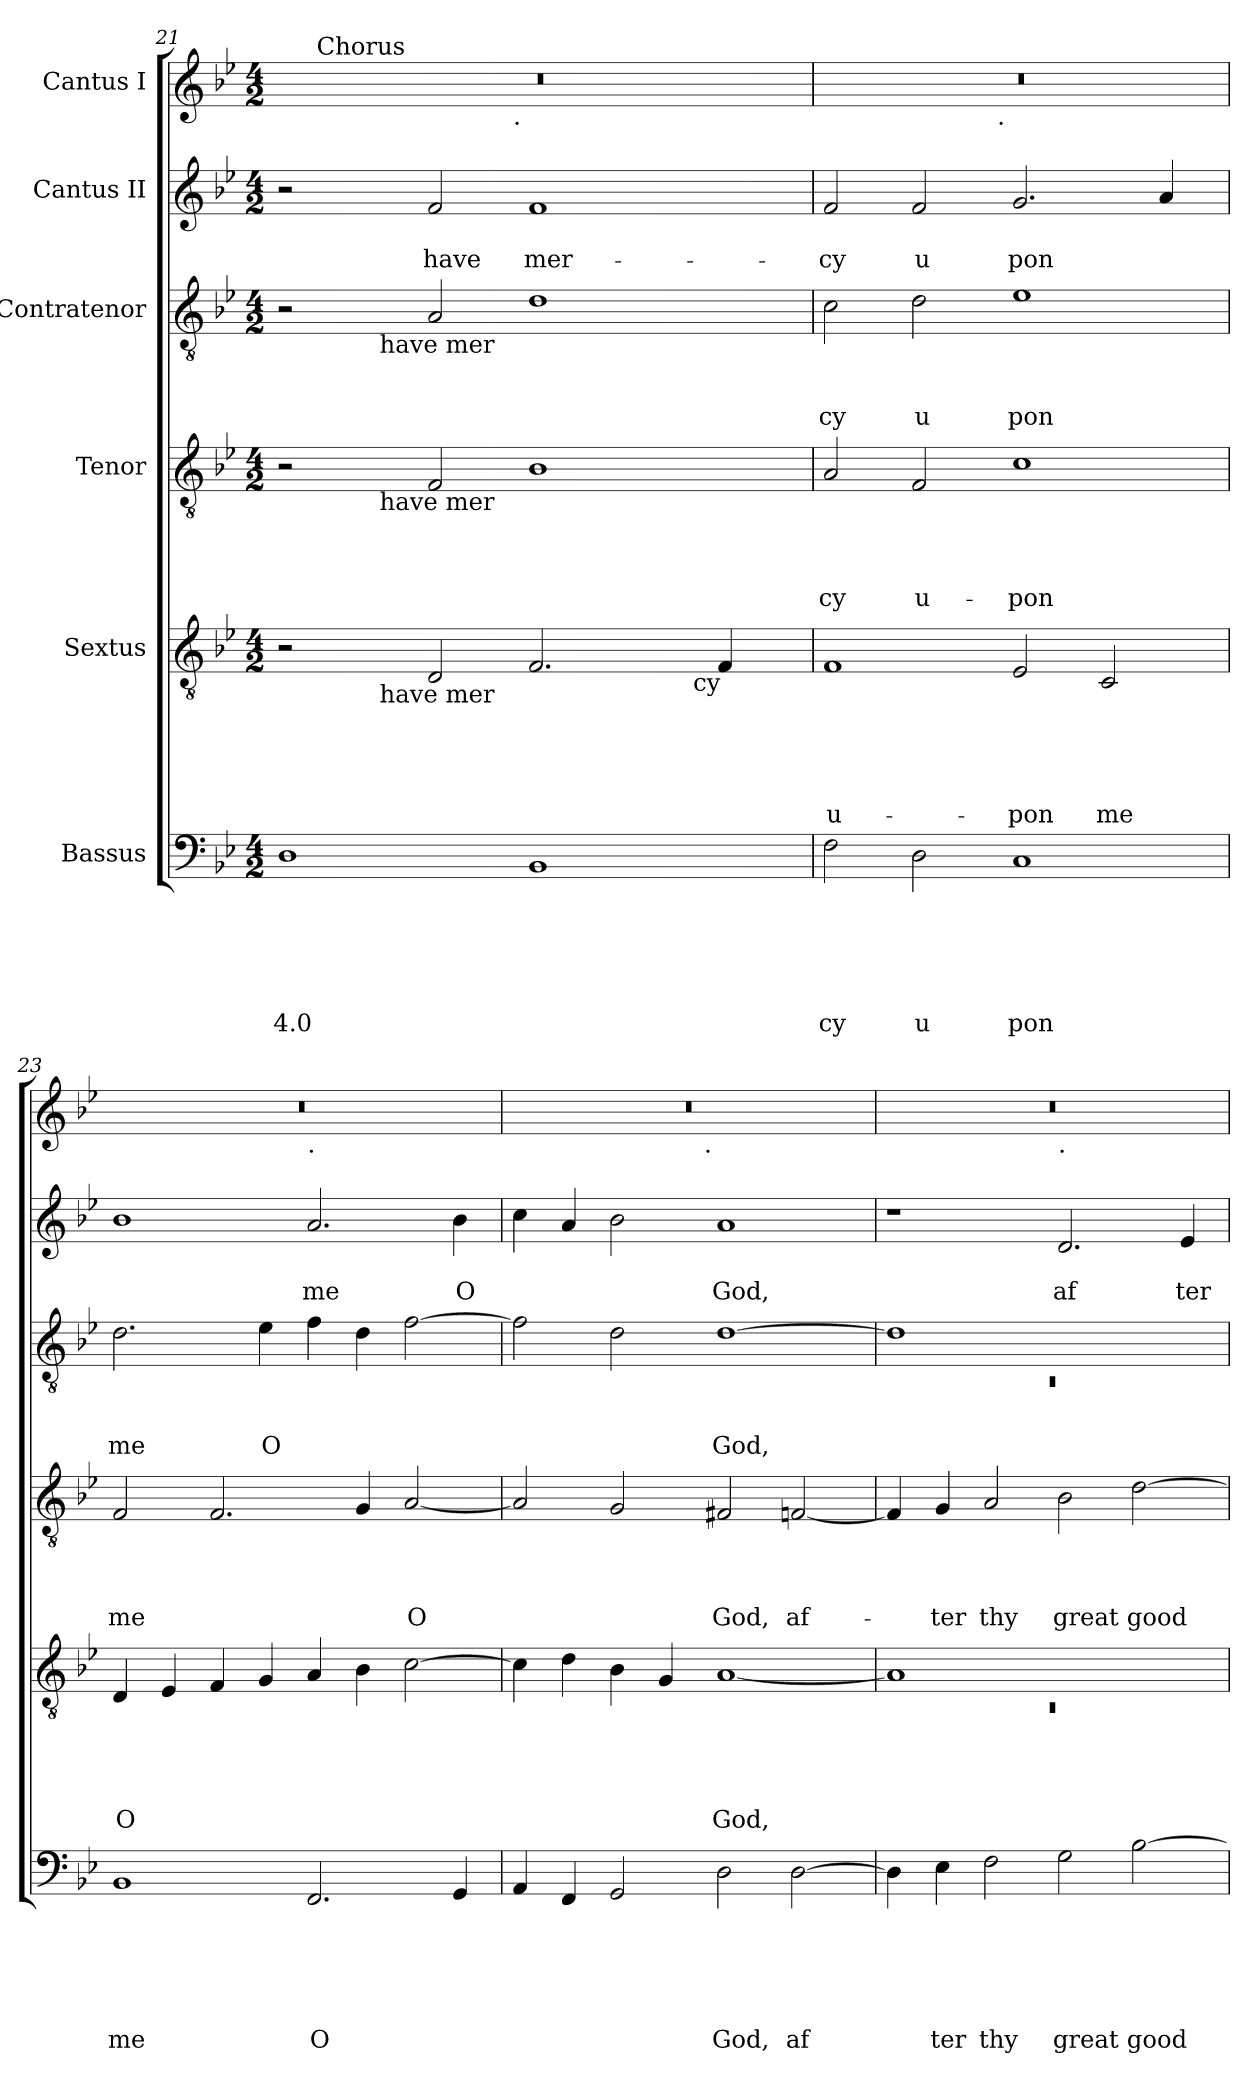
**kern	**text	**text	**text	**text	**text	**text	**kern	**text	**text	**text	**text	**text	**kern	**text	**text	**text	**text	**kern	**text	**text	**text	**kern	**text	**text	**kern
*part6	*part6	*part6	*part6	*part6	*part6	*part6	*part5	*part5	*part5	*part5	*part5	*part5	*part4	*part4	*part4	*part4	*part4	*part3	*part3	*part3	*part3	*part2	*part2	*part2	*part1
*staff6	*staff6	*staff6	*staff6	*staff6	*staff6	*staff6	*staff5	*staff5	*staff5	*staff5	*staff5	*staff5	*staff4	*staff4	*staff4	*staff4	*staff4	*staff3	*staff3	*staff3	*staff3	*staff2	*staff2	*staff2	*staff1
*I"Bassus	*	*	*	*	*	*	*I"Sextus	*	*	*	*	*	*I"Tenor	*	*	*	*	*I"Contratenor	*	*	*	*I"Cantus II	*	*	*I"Cantus I
*clefF4	*	*	*	*	*	*	*clefGv2	*	*	*	*	*	*clefGv2	*	*	*	*	*clefGv2	*	*	*	*clefG2	*	*	*clefG2
*k[b-e-]	*	*	*	*	*	*	*k[b-e-]	*	*	*	*	*	*k[b-e-]	*	*	*	*	*k[b-e-]	*	*	*	*k[b-e-]	*	*	*k[b-e-]
*B-:	*	*	*	*	*	*	*B-:	*	*	*	*	*	*B-:	*	*	*	*	*B-:	*	*	*	*B-:	*	*	*B-:
*M4/2	*	*	*	*	*	*	*M4/2	*	*	*	*	*	*M4/2	*	*	*	*	*M4/2	*	*	*	*M4/2	*	*	*M4/2
=21	=21	=21	=21	=21	=21	=21	=21	=21	=21	=21	=21	=21	=21	=21	=21	=21	=21	=21	=21	=21	=21	=21	=21	=21	=21
!	!	!	!	!	!	!LO:LY:b	!	!	!	!	!	!	!	!	!	!	!	!	!	!	!	!	!	!	!
*	*	*	*	*	*	*	*^	*	*	*	*	*	*^	*	*	*	*	*^	*	*	*	*	*	*	*^
*	*	*	*	*	*	*	*	*^	*	*	*	*	*	*	*	*	*	*	*	*	*	*	*	*	*	*	*	*	*^
1D	.	.	.	.	.	4.0	2r	4ryy	1ryy	.	.	.	.	.	2r	4ryy	.	.	.	.	2r	4ryy	.	.	.	2r	.	.	0r	8ryy	2ryy
!	!	!	!	!	!	!	!	!	!	!	!	!	!	!	!	!	!	!	!	!	!	!	!	!	!	!	!	!	!	!LO:TX:a:t=Chorus	!
.	.	.	.	.	.	.	.	.	.	.	.	.	.	.	.	.	.	.	.	.	.	.	.	.	.	.	.	.	.	1...ryy	.
.	.	.	.	.	.	.	.	16ryy	.	.	.	.	.	.	.	16ryy	.	.	.	.	.	16ryy	.	.	.	.	.	.	.	.	.
!	!	!	!	!	!	!	!	!	!	!	!	!	!	!	!	!	!	!	!	!	!	!LO:TX:b:t=have mer	!	!	!	!	!	!	!	!	!
!	!	!	!	!	!	!	!	!	!	!	!	!	!	!	!	!LO:TX:b:t=have mer	!	!	!	!	!	!	!	!	!	!	!	!	!	!	!
!	!	!	!	!	!	!	!	!LO:TX:b:t=have mer	!	!	!	!	!	!	!	!	!	!	!	!	!	!	!	!	!	!	!	!	!	!	!
.	.	.	.	.	.	.	.	1ryy	.	.	.	.	.	.	.	1ryy	.	.	.	.	.	1ryy	.	.	.	.	.	.	.	.	.
!	!	!	!	!	!	!	!	!	!	!	!	!	!	!	!	!	!	!	!	!	!	!	!	!	!	!	!	!LO:LY:b	!	!	!
.	.	.	.	.	.	.	2D/	.	.	.	.	.	.	.	2F/	.	.	.	.	.	2A/	.	.	.	.	2f/	.	have	.	.	4...ryy
!	!	!	!	!	!	!	!	!	!	!	!	!	!	!	!	!	!	!	!	!	!	!	!	!	!	!	!	!	!	!	!LO:TX:b:t=.
.	.	.	.	.	.	.	.	.	.	.	.	.	.	.	.	.	.	.	.	.	.	.	.	.	.	.	.	.	.	.	1ryy
!	!	!	!	!	!	!	!	!	!	!	!	!	!	!	!	!	!	!	!	!	!	!	!	!	!	!	!	!LO:LY:b	!	!	!
1BB-	.	.	.	.	.	.	2.F/	.	2ryy	.	.	.	.	.	1B-	.	.	.	.	.	1d	.	.	.	.	1f	.	mer-	.	.	.
.	.	.	.	.	.	.	.	2ryy	.	.	.	.	.	.	.	2ryy	.	.	.	.	.	2ryy	.	.	.	.	.	.	.	.	.
.	.	.	.	.	.	.	.	.	8.ryy	.	.	.	.	.	.	.	.	.	.	.	.	.	.	.	.	.	.	.	.	.	.
!	!	!	!	!	!	!	!	!	!LO:TX:b:t=cy	!	!	!	!	!	!	!	!	!	!	!	!	!	!	!	!	!	!	!	!	!	!
.	.	.	.	.	.	.	.	.	4ryy	.	.	.	.	.	.	.	.	.	.	.	.	.	.	.	.	.	.	.	.	.	.
.	.	.	.	.	.	.	4F/	.	.	.	.	.	.	.	.	.	.	.	.	.	.	.	.	.	.	.	.	.	.	.	.
.	.	.	.	.	.	.	.	8.ryy	.	.	.	.	.	.	.	8.ryy	.	.	.	.	.	8.ryy	.	.	.	.	.	.	.	.	.
.	.	.	.	.	.	.	.	.	16ryy	.	.	.	.	.	.	.	.	.	.	.	.	.	.	.	.	.	.	.	.	.	.
.	.	.	.	.	.	.	.	.	.	.	.	.	.	.	.	.	.	.	.	.	.	.	.	.	.	.	.	.	.	.	32ryy
!!LO:LB:g=z
=22	=22	=22	=22	=22	=22	=22	=22	=22	=22	=22	=22	=22	=22	=22	=22	=22	=22	=22	=22	=22	=22	=22	=22	=22	=22	=22	=22	=22	=22	=22	=22
!	!	!	!	!	!	!LO:LY:b	!	!	!	!	!	!	!	!LO:LY:b	!	!	!	!	!	!LO:LY:b	!	!	!	!	!LO:LY:b	!	!	!LO:LY:b	!	!	!
*	*	*	*	*	*	*	*v	*v	*v	*	*	*	*	*	*	*	*	*	*	*	*v	*v	*	*	*	*	*	*	*	*v	*v
*	*	*	*	*	*	*	*	*	*	*	*	*	*v	*v	*	*	*	*	*	*	*	*	*	*	*	*	*
2F\	.	.	.	.	.	cy	1F	.	.	.	.	u-	2A/	.	.	.	cy	2c\	.	.	cy	2f/	.	-cy	0r	2ryy
!	!	!	!	!	!	!LO:LY:b	!	!	!	!	!	!	!	!	!	!	!LO:LY:b	!	!	!	!LO:LY:b	!	!	!LO:LY:b	!	!
2D\	.	.	.	.	.	u	.	.	.	.	.	.	2F/	.	.	.	u-	2d\	.	.	u	2f/	.	u	.	4...ryy
!	!	!	!	!	!	!	!	!	!	!	!	!	!	!	!	!	!	!	!	!	!	!	!	!	!	!LO:TX:b:t=.
.	.	.	.	.	.	.	.	.	.	.	.	.	.	.	.	.	.	.	.	.	.	.	.	.	.	1ryy
!	!	!	!	!	!	!LO:LY:b	!	!	!	!	!	!LO:LY:b	!	!	!	!	!LO:LY:b	!	!	!	!LO:LY:b	!	!	!LO:LY:b	!	!
1C	.	.	.	.	.	pon	2E-/	.	.	.	.	-pon	1c	.	.	.	-pon	1e-	.	.	pon	2.g/	.	pon	.	.
!	!	!	!	!	!	!	!	!	!	!	!	!LO:LY:b	!	!	!	!	!	!	!	!	!	!	!	!	!	!
.	.	.	.	.	.	.	2C/	.	.	.	.	me	.	.	.	.	.	.	.	.	.	.	.	.	.	.
.	.	.	.	.	.	.	.	.	.	.	.	.	.	.	.	.	.	.	.	.	.	4a/	.	.	.	.
.	.	.	.	.	.	.	.	.	.	.	.	.	.	.	.	.	.	.	.	.	.	.	.	.	.	32ryy
=23	=23	=23	=23	=23	=23	=23	=23	=23	=23	=23	=23	=23	=23	=23	=23	=23	=23	=23	=23	=23	=23	=23	=23	=23	=23	=23
!	!	!	!	!	!	!LO:LY:b	!	!	!	!	!	!LO:LY:b	!	!	!	!	!LO:LY:b	!	!	!	!LO:LY:b	!	!	!	!	!
1BB-	.	.	.	.	.	me	4D/	.	.	.	.	O	2F/	.	.	.	me	2.d\	.	.	me	1b-	.	.	0r	1ryy
.	.	.	.	.	.	.	4E-/	.	.	.	.	.	.	.	.	.	.	.	.	.	.	.	.	.	.	.
.	.	.	.	.	.	.	4F/	.	.	.	.	.	2.F/	.	.	.	.	.	.	.	.	.	.	.	.	.
!	!	!	!	!	!	!	!	!	!	!	!	!	!	!	!	!	!	!	!	!	!LO:LY:b	!	!	!	!	!
.	.	.	.	.	.	.	4G/	.	.	.	.	.	.	.	.	.	.	4e-\	.	.	O	.	.	.	.	.
!	!	!	!	!	!	!	!	!	!	!	!	!	!	!	!	!	!	!	!	!	!	!	!	!	!	!LO:TX:b:t=.
!	!	!	!	!	!	!LO:LY:b	!	!	!	!	!	!	!	!	!	!	!	!	!	!	!	!	!	!LO:LY:b	!	!
2.FF/	.	.	.	.	.	O	4A/	.	.	.	.	.	.	.	.	.	.	4f\	.	.	.	2.a/	.	me	.	1ryy
.	.	.	.	.	.	.	4B-\	.	.	.	.	.	4G/	.	.	.	.	4d\	.	.	.	.	.	.	.	.
!	!	!	!	!	!	!	!	!	!	!	!	!	!	!	!	!	!LO:LY:b	!	!	!	!	!	!	!	!	!
.	.	.	.	.	.	.	[>2c\	.	.	.	.	.	[<2A/	.	.	.	O	[>2f\	.	.	.	.	.	.	.	.
!	!	!	!	!	!	!	!	!	!	!	!	!	!	!	!	!	!	!	!	!	!	!	!	!LO:LY:b	!	!
4GG/	.	.	.	.	.	.	.	.	.	.	.	.	.	.	.	.	.	.	.	.	.	4b-\	.	O	.	.
=24	=24	=24	=24	=24	=24	=24	=24	=24	=24	=24	=24	=24	=24	=24	=24	=24	=24	=24	=24	=24	=24	=24	=24	=24	=24	=24
4AA/	.	.	.	.	.	.	4c\]	.	.	.	.	.	2A/]	.	.	.	.	2f\]	.	.	.	4cc\	.	.	0r	2ryy
4FF/	.	.	.	.	.	.	4d\	.	.	.	.	.	.	.	.	.	.	.	.	.	.	4a/	.	.	.	.
2GG/	.	.	.	.	.	.	4B-\	.	.	.	.	.	2G/	.	.	.	.	2d\	.	.	.	2b-\	.	.	.	4...ryy
.	.	.	.	.	.	.	4G/	.	.	.	.	.	.	.	.	.	.	.	.	.	.	.	.	.	.	.
!	!	!	!	!	!	!	!	!	!	!	!	!	!	!	!	!	!	!	!	!	!	!	!	!	!	!LO:TX:b:t=.
.	.	.	.	.	.	.	.	.	.	.	.	.	.	.	.	.	.	.	.	.	.	.	.	.	.	1ryy
!	!	!	!	!	!	!LO:LY:b	!	!	!	!	!	!LO:LY:b	!	!	!	!	!LO:LY:b	!	!	!	!LO:LY:b	!	!	!LO:LY:b	!	!
2D\	.	.	.	.	.	God,	[<1A	.	.	.	.	God,	2F#X/	.	.	.	God,	[>1d	.	.	God,	1a	.	God,	.	.
!	!	!	!	!	!	!LO:LY:b	!	!	!	!	!	!	!	!	!	!	!LO:LY:b	!	!	!	!	!	!	!	!	!
[>2D\	.	.	.	.	.	af	.	.	.	.	.	.	[<2Fn/	.	.	.	af-	.	.	.	.	.	.	.	.	.
.	.	.	.	.	.	.	.	.	.	.	.	.	.	.	.	.	.	.	.	.	.	.	.	.	.	32ryy
=25	=25	=25	=25	=25	=25	=25	=25	=25	=25	=25	=25	=25	=25	=25	=25	=25	=25	=25	=25	=25	=25	=25	=25	=25	=25	=25
*	*	*	*	*	*	*	*^	*	*	*	*	*	*	*	*	*	*	*^	*	*	*	*	*	*	*	*
!	!	!	!	!	!	!	!	!LO:N:vis=1	!	!	!	!	!	!	!	!	!	!	!	!LO:N:vis=1	!	!	!	!	!	!	!	!
4D\]	.	.	.	.	.	.	1A]	0rC	.	.	.	.	.	4F/]	.	.	.	.	1d]	0rC	.	.	.	1r	.	.	0r	1ryy
!	!	!	!	!	!	!LO:LY:b	!	!	!	!	!	!	!	!	!	!	!	!LO:LY:b	!	!	!	!	!	!	!	!	!	!
4E-\	.	.	.	.	.	ter	.	.	.	.	.	.	.	4G/	.	.	.	-ter	.	.	.	.	.	.	.	.	.	.
!	!	!	!	!	!	!LO:LY:b	!	!	!	!	!	!	!	!	!	!	!	!LO:LY:b	!	!	!	!	!	!	!	!	!	!
2F\	.	.	.	.	.	thy	.	.	.	.	.	.	.	2A/	.	.	.	thy	.	.	.	.	.	.	.	.	.	.
!	!	!	!	!	!	!	!	!	!	!	!	!	!	!	!	!	!	!	!	!	!	!	!	!	!	!	!	!LO:TX:b:t=.
!	!	!	!	!	!	!LO:LY:b	!	!	!	!	!	!	!	!	!	!	!	!LO:LY:b	!	!	!	!	!	!	!	!LO:LY:b	!	!
2G\	.	.	.	.	.	great	1ryy	.	.	.	.	.	.	2B-\	.	.	.	great	1ryy	.	.	.	.	2.d/	.	af	.	1ryy
!	!	!	!	!	!	!LO:LY:b	!	!	!	!	!	!	!	!	!	!	!	!LO:LY:b	!	!	!	!	!	!	!	!	!	!
[>2B-\	.	.	.	.	.	good	.	.	.	.	.	.	.	[>2d\	.	.	.	good-	.	.	.	.	.	.	.	.	.	.
!	!	!	!	!	!	!	!	!	!	!	!	!	!	!	!	!	!	!	!	!	!	!	!	!	!	!LO:LY:b	!	!
.	.	.	.	.	.	.	.	.	.	.	.	.	.	.	.	.	.	.	.	.	.	.	.	4e-/	.	ter	.	.
*	*	*	*	*	*	*	*v	*v	*	*	*	*	*	*	*	*	*	*	*v	*v	*	*	*	*	*	*	*v	*v
=	=	=	=	=	=	=	=	=	=	=	=	=	=	=	=	=	=	=	=	=	=	=	=	=	=
*-	*-	*-	*-	*-	*-	*-	*-	*-	*-	*-	*-	*-	*-	*-	*-	*-	*-	*-	*-	*-	*-	*-	*-	*-	*-
